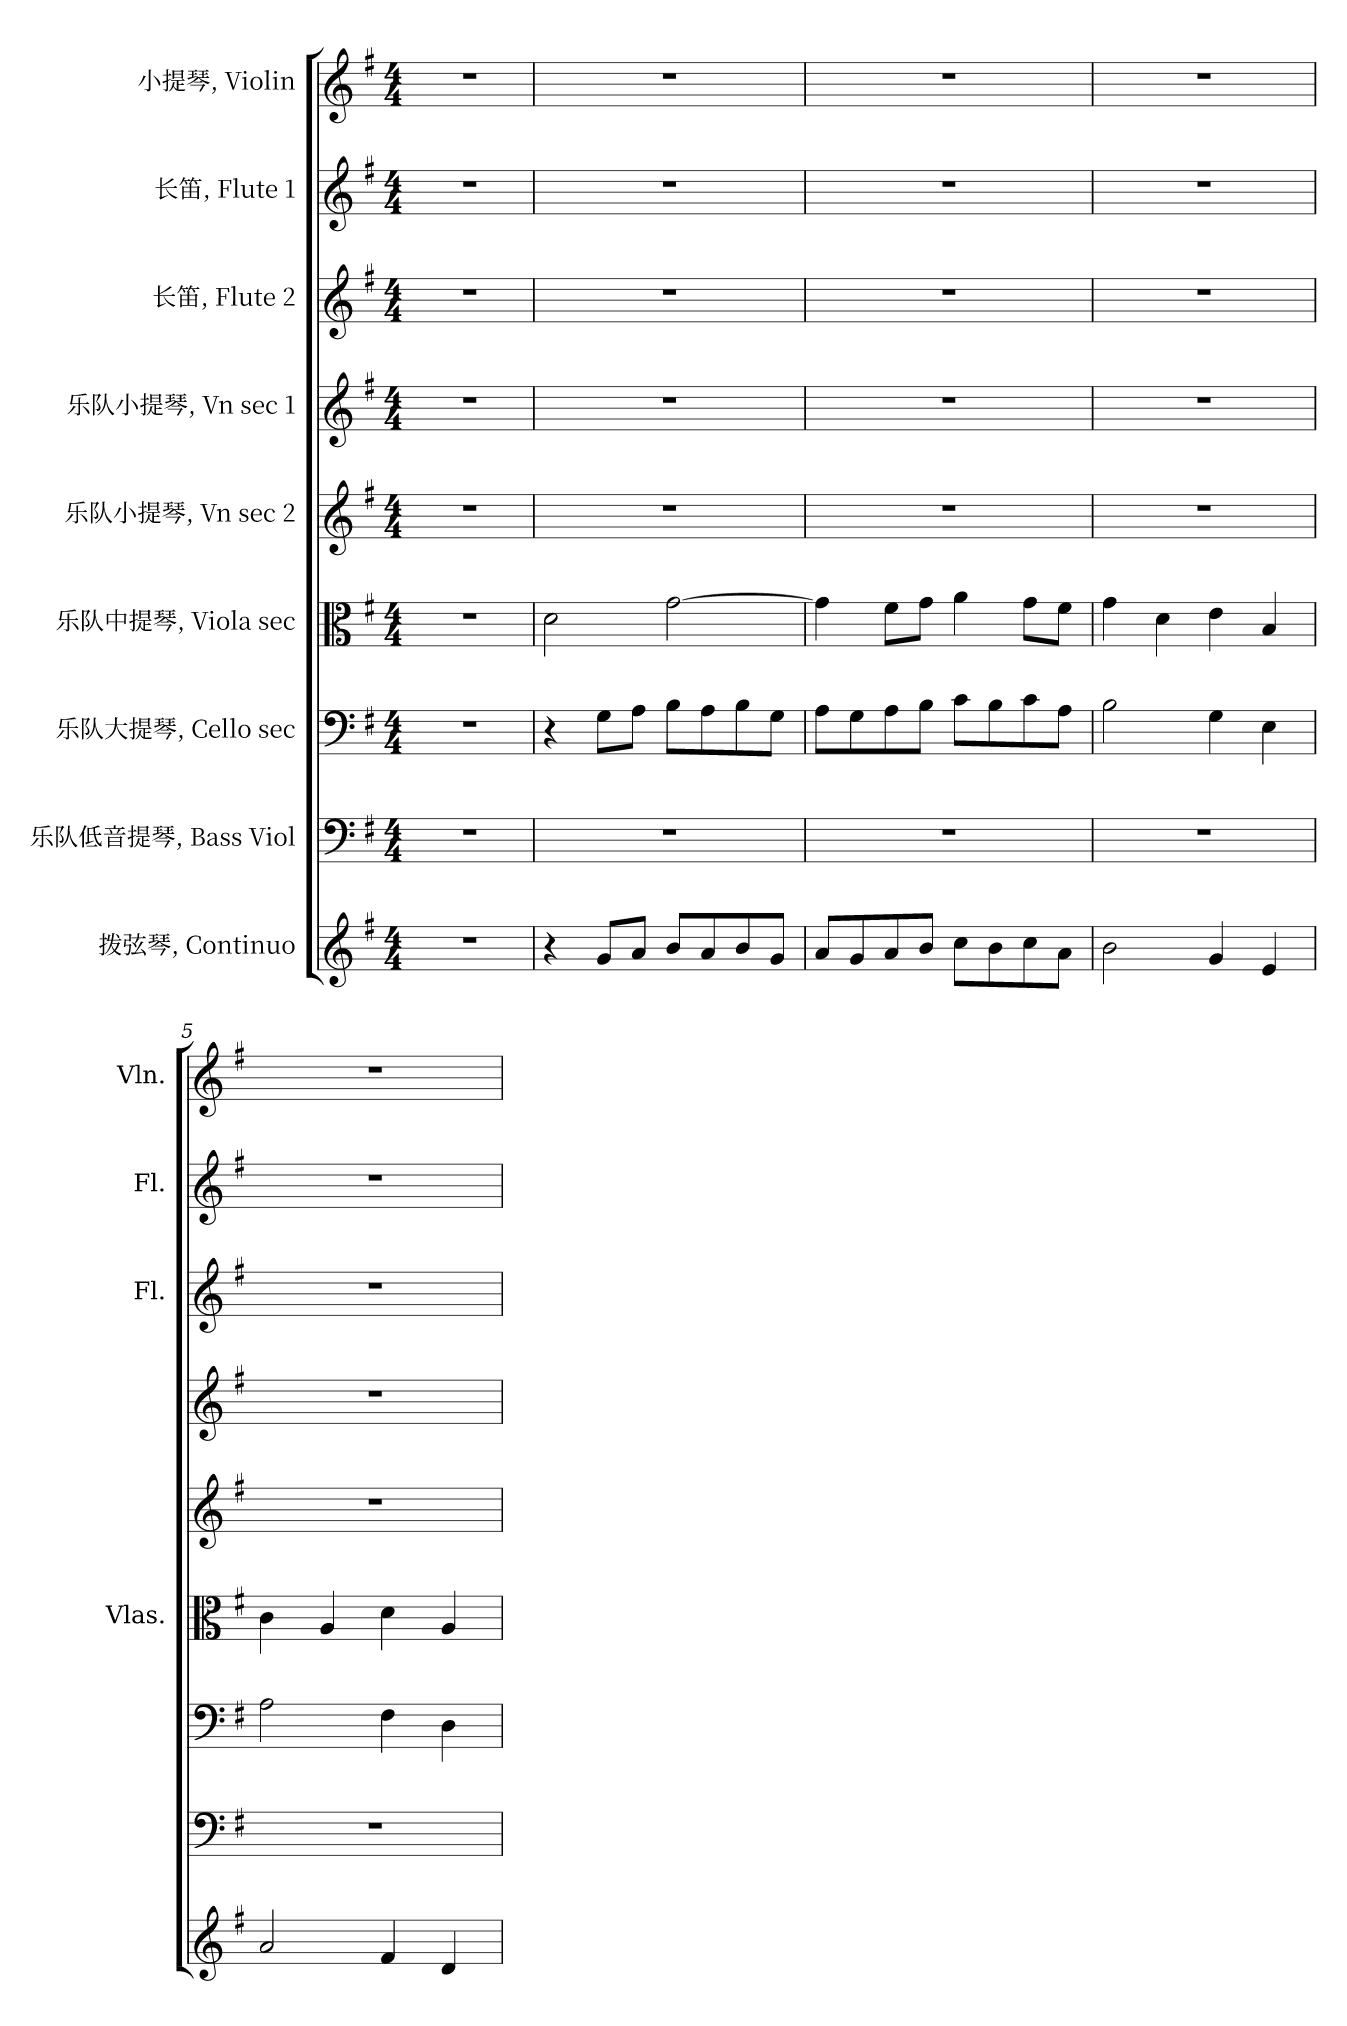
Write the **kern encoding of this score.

**kern	**kern	**kern	**kern	**kern	**kern	**kern	**kern	**kern
*part9	*part8	*part7	*part6	*part5	*part4	*part3	*part2	*part1
*staff9	*staff8	*staff7	*staff6	*staff5	*staff4	*staff3	*staff2	*staff1
*I"拨弦琴, Continuo	*I"乐队低音提琴, Bass Viol	*I"乐队大提琴, Cello sec	*I"乐队中提琴, Viola sec	*I"乐队小提琴, Vn sec 2	*I"乐队小提琴, Vn sec 1	*I"长笛, Flute 2	*I"长笛, Flute 1	*I"小提琴, Violin
*	*	*	*I'Vlas.	*	*	*I'Fl.	*I'Fl.	*I'Vln.
*clefG2	*clefF4	*clefF4	*clefC3	*clefG2	*clefG2	*clefG2	*clefG2	*clefG2
*	*ITrd7c12	*	*	*	*	*	*	*
*k[f#]	*k[f#]	*k[f#]	*k[f#]	*k[f#]	*k[f#]	*k[f#]	*k[f#]	*k[f#]
*M4/4	*M4/4	*M4/4	*M4/4	*M4/4	*M4/4	*M4/4	*M4/4	*M4/4
*MM172	*MM172	*MM172	*MM172	*MM172	*MM172	*MM172	*MM172	*MM172
=1	=1	=1	=1	=1	=1	=1	=1	=1
1r	1r	1r	1r	1r	1r	1r	1r	1r
=2	=2	=2	=2	=2	=2	=2	=2	=2
4r	1r	4r	2d\	1r	1r	1r	1r	1r
8g/L	.	8G\L	.	.	.	.	.	.
8a/J	.	8A\J	.	.	.	.	.	.
8b/L	.	8B\L	[2g\	.	.	.	.	.
8a/	.	8A\	.	.	.	.	.	.
8b/	.	8B\	.	.	.	.	.	.
8g/J	.	8G\J	.	.	.	.	.	.
=3	=3	=3	=3	=3	=3	=3	=3	=3
8a/L	1r	8A\L	4g\]	1r	1r	1r	1r	1r
8g/	.	8G\	.	.	.	.	.	.
8a/	.	8A\	8f#\L	.	.	.	.	.
8b/J	.	8B\J	8g\J	.	.	.	.	.
8cc\L	.	8c\L	4a\	.	.	.	.	.
8b\	.	8B\	.	.	.	.	.	.
8cc\	.	8c\	8g\L	.	.	.	.	.
8a\J	.	8A\J	8f#\J	.	.	.	.	.
=4	=4	=4	=4	=4	=4	=4	=4	=4
2b\	1r	2B\	4g\	1r	1r	1r	1r	1r
.	.	.	4d\	.	.	.	.	.
4g/	.	4G\	4e\	.	.	.	.	.
4e/	.	4E\	4B/	.	.	.	.	.
=5	=5	=5	=5	=5	=5	=5	=5	=5
2a/	1r	2A\	4c\	1r	1r	1r	1r	1r
.	.	.	4A/	.	.	.	.	.
4f#/	.	4F#\	4d\	.	.	.	.	.
4d/	.	4D\	4A/	.	.	.	.	.
=	=	=	=	=	=	=	=	=
*-	*-	*-	*-	*-	*-	*-	*-	*-
